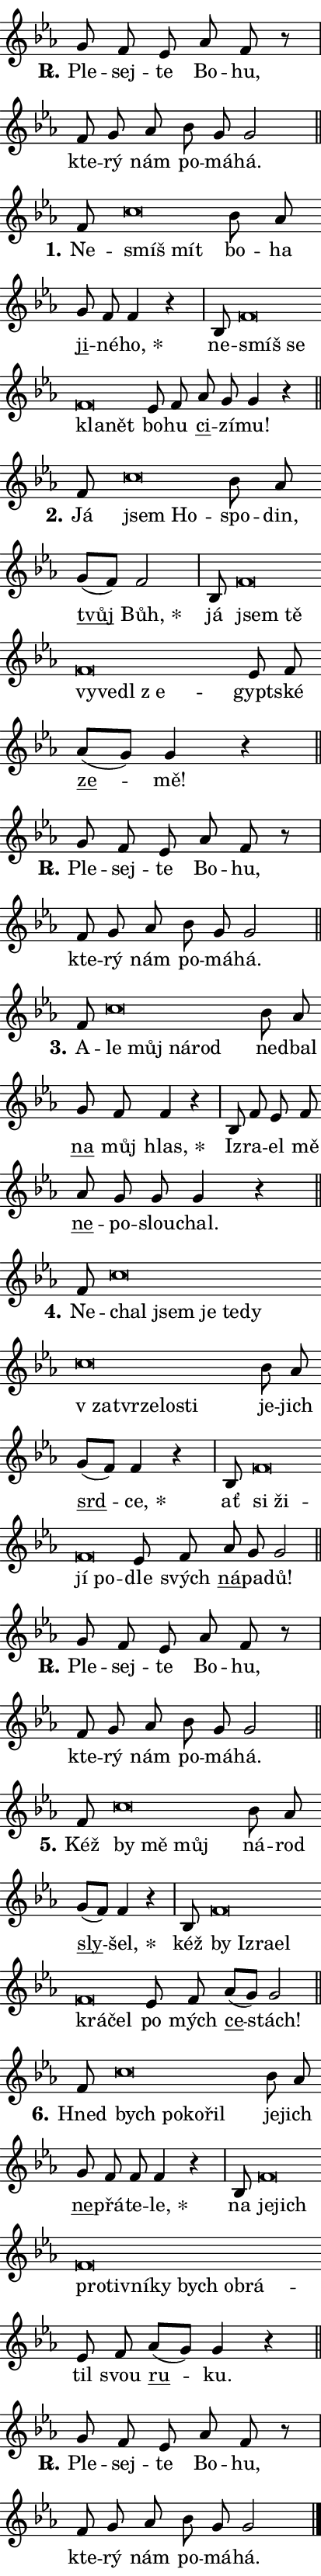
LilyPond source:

\version "2.22.1"
\header { tagline = "" }
\paper {
  indent = 0\cm
  top-margin = 0\cm
  right-margin = 0\cm
  bottom-margin = 0\cm
  left-margin = 0\cm
  paper-width = 7\cm
  page-breaking = #ly:one-page-breaking
  system-system-spacing.basic-distance = #11
  score-system-spacing.basic-distance = #11
  ragged-last = ##f
}


%% Author: Thomas Morley
%% https://lists.gnu.org/archive/html/lilypond-user/2020-05/msg00002.html
#(define (line-position grob)
"Returns position of @var[grob} in current system:
   @code{'start}, if at first time-step
   @code{'end}, if at last time-step
   @code{'middle} otherwise
"
  (let* ((col (ly:item-get-column grob))
         (ln (ly:grob-object col 'left-neighbor))
         (rn (ly:grob-object col 'right-neighbor))
         (col-to-check-left (if (ly:grob? ln) ln col))
         (col-to-check-right (if (ly:grob? rn) rn col))
         (break-dir-left
           (and
             (ly:grob-property col-to-check-left 'non-musical #f)
             (ly:item-break-dir col-to-check-left)))
         (break-dir-right
           (and
             (ly:grob-property col-to-check-right 'non-musical #f)
             (ly:item-break-dir col-to-check-right))))
        (cond ((eqv? 1 break-dir-left) 'start)
              ((eqv? -1 break-dir-right) 'end)
              (else 'middle))))

#(define (tranparent-at-line-position vctor)
  (lambda (grob)
  "Relying on @code{line-position} select the relevant enry from @var{vctor}.
Used to determine transparency,"
    (case (line-position grob)
      ((end) (not (vector-ref vctor 0)))
      ((middle) (not (vector-ref vctor 1)))
      ((start) (not (vector-ref vctor 2))))))

noteHeadBreakVisibility =
#(define-music-function (break-visibility)(vector?)
"Makes @code{NoteHead}s transparent relying on @var{break-visibility}"
#{
  \override NoteHead.transparent =
    #(tranparent-at-line-position break-visibility)
#})

#(define delete-ledgers-for-transparent-note-heads
  (lambda (grob)
    "Reads whether a @code{NoteHead} is transparent.
If so this @code{NoteHead} is removed from @code{'note-heads} from
@var{grob}, which is supposed to be @code{LedgerLineSpanner}.
As a result ledgers are not printed for this @code{NoteHead}"
    (let* ((nhds-array (ly:grob-object grob 'note-heads))
           (nhds-list
             (if (ly:grob-array? nhds-array)
                 (ly:grob-array->list nhds-array)
                 '()))
           ;; Relies on the transparent-property being done before
           ;; Staff.LedgerLineSpanner.after-line-breaking is executed.
           ;; This is fragile ...
           (to-keep
             (remove
               (lambda (nhd)
                 (ly:grob-property nhd 'transparent #f))
               nhds-list)))
      ;; TODO find a better method to iterate over grob-arrays, similiar
      ;; to filter/remove etc for lists
      ;; For now rebuilt from scratch
      (set! (ly:grob-object grob 'note-heads)  '())
      (for-each
        (lambda (nhd)
          (ly:pointer-group-interface::add-grob grob 'note-heads nhd))
        to-keep))))

hideNotes = {
  \noteHeadBreakVisibility #begin-of-line-visible
}
unHideNotes = {
  \noteHeadBreakVisibility #all-visible
}

% work-around for resetting accidentals
% https://lilypond.org/doc/v2.23/Documentation/notation/displaying-rhythms#unmetered-music
cadenzaMeasure = {
  \cadenzaOff
  \partial 1024 s1024
  \cadenzaOn
}

#(define-markup-command (accent layout props text) (markup?)
  "Underline accented syllable"
  (interpret-markup layout props
    #{\markup \override #'(offset . 4.3) \underline { #text }#}))

responsum = \markup \concat {
  "R" \hspace #-1.05 \path #0.1 #'((moveto 0 0.07) (lineto 0.9 0.8)) \hspace #0.05 "."
}

\layout {
    \context {
        \Staff
        \remove "Time_signature_engraver"
        \override LedgerLineSpanner.after-line-breaking = #delete-ledgers-for-transparent-note-heads
    }
    \context {
        \Voice {
            \override NoteHead.output-attributes = #'((class . "notehead"))
            \override Hairpin.height = #0.55
        }
    }
    \context {
        \Lyrics {
            \override StanzaNumber.output-attributes = #'((class . "stanzanumber"))
            \override LyricSpace.minimum-distance = #0.9
            \override LyricText.font-name = #"TeX Gyre Schola"
            \override LyricText.font-size = 1
            \override StanzaNumber.font-name = #"TeX Gyre Schola Bold"
            \override StanzaNumber.font-size = 1
        }
    }
}

% magnetic-lyrics.ily
%
%   written by
%     Jean Abou Samra <jean@abou-samra.fr>
%     Werner Lemberg <wl@gnu.org>
%
%   adapted by
%     Jiri Hon <jiri.hon@gmail.com>
%
% Version 2022-Apr-15

% https://www.mail-archive.com/lilypond-user@gnu.org/msg149350.html

#(define (Left_hyphen_pointer_engraver context)
   "Collect syllable-hyphen-syllable occurrences in lyrics and store
them in properties.  This engraver only looks to the left.  For
example, if the lyrics input is @code{foo -- bar}, it does the
following.

@itemize @bullet
@item
Set the @code{text} property of the @code{LyricHyphen} grob between
@q{foo} and @q{bar} to @code{foo}.

@item
Set the @code{left-hyphen} property of the @code{LyricText} grob with
text @q{foo} to the @code{LyricHyphen} grob between @q{foo} and
@q{bar}.
@end itemize

Use this auxiliary engraver in combination with the
@code{lyric-@/text::@/apply-@/magnetic-@/offset!} hook."
   (let ((hyphen #f)
         (text #f))
     (make-engraver
      (acknowledgers
       ((lyric-syllable-interface engraver grob source-engraver)
        (set! text grob)))
      (end-acknowledgers
       ((lyric-hyphen-interface engraver grob source-engraver)
        ;(when (not (grob::has-interface grob 'lyric-space-interface))
          (set! hyphen grob)));)
      ((stop-translation-timestep engraver)
       (when (and text hyphen)
         (ly:grob-set-object! text 'left-hyphen hyphen))
       (set! text #f)
       (set! hyphen #f)))))

#(define (lyric-text::apply-magnetic-offset! grob)
   "If the space between two syllables is less than the value in
property @code{LyricText@/.details@/.squash-threshold}, move the right
syllable to the left so that it gets concatenated with the left
syllable.

Use this function as a hook for
@code{LyricText@/.after-@/line-@/breaking} if the
@code{Left_@/hyphen_@/pointer_@/engraver} is active."
   (let ((hyphen (ly:grob-object grob 'left-hyphen #f)))
     (when hyphen
       (let ((left-text (ly:spanner-bound hyphen LEFT)))
         (when (grob::has-interface left-text 'lyric-syllable-interface)
           (let* ((common (ly:grob-common-refpoint grob left-text X))
                  (this-x-ext (ly:grob-extent grob common X))
                  (left-x-ext
                   (begin
                     ;; Trigger magnetism for left-text.
                     (ly:grob-property left-text 'after-line-breaking)
                     (ly:grob-extent left-text common X)))
                  ;; `delta` is the gap width between two syllables.
                  (delta (- (interval-start this-x-ext)
                            (interval-end left-x-ext)))
                  (details (ly:grob-property grob 'details))
                  (threshold (assoc-get 'squash-threshold details 0.2)))
             (when (< delta threshold)
               (let* (;; We have to manipulate the input text so that
                      ;; ligatures crossing syllable boundaries are not
                      ;; disabled.  For languages based on the Latin
                      ;; script this is essentially a beautification.
                      ;; However, for non-Western scripts it can be a
                      ;; necessity.
                      (lt (ly:grob-property left-text 'text))
                      (rt (ly:grob-property grob 'text))
                      (is-space (grob::has-interface hyphen 'lyric-space-interface))
                      (space (if is-space " " ""))
                      (space-markup (grob-interpret-markup grob " "))
                      (space-size (interval-length (ly:stencil-extent space-markup X)))
                      (extra-delta (if is-space space-size 0))
                      ;; Append new syllable.
                      (ltrt-space (if (and (string? lt) (string? rt))
                                (string-append lt space rt)
                                (make-concat-markup (list lt space rt))))
                      ;; Right-align `ltrt` to the right side.
                      (ltrt-space-markup (grob-interpret-markup
                               grob
                               (make-translate-markup
                                (cons (interval-length this-x-ext) 0)
                                (make-right-align-markup ltrt-space)))))
                 (begin
                   ;; Don't print `left-text`.
                   (ly:grob-set-property! left-text 'stencil #f)
                   ;; Set text and stencil (which holds all collected
                   ;; syllables so far) and shift it to the left.
                   (ly:grob-set-property! grob 'text ltrt-space)
                   (ly:grob-set-property! grob 'stencil ltrt-space-markup)
                   (ly:grob-translate-axis! grob (- (- delta extra-delta)) X))))))))))


#(define (lyric-hyphen::displace-bounds-first grob)
   ;; Make very sure this callback isn't triggered too early.
   (let ((left (ly:spanner-bound grob LEFT))
         (right (ly:spanner-bound grob RIGHT)))
     (ly:grob-property left 'after-line-breaking)
     (ly:grob-property right 'after-line-breaking)
     (ly:lyric-hyphen::print grob)))

squashThreshold = #0.4

\layout {
  \context {
    \Lyrics
    \consists #Left_hyphen_pointer_engraver
    \override LyricText.after-line-breaking =
      #lyric-text::apply-magnetic-offset!
    \override LyricHyphen.stencil = #lyric-hyphen::displace-bounds-first
    \override LyricText.details.squash-threshold = \squashThreshold
    \override LyricHyphen.minimum-distance = 0
    \override LyricHyphen.minimum-length = \squashThreshold
  }
}

squash = \override LyricText.details.squash-threshold = 9999
unSquash = \override LyricText.details.squash-threshold = \squashThreshold

left = \override LyricText.self-alignment-X = #LEFT
unLeft = \revert LyricText.self-alignment-X

starOffset = #(lambda (grob) 
                (let ((x_offset (ly:self-alignment-interface::aligned-on-x-parent grob)))
                  (if (= x_offset 0) 0 (+ x_offset 1.2))))

star = #(define-music-function (syllable)(string?)
"Append star separator at the end of a syllable"
#{
  \once \override LyricText.X-offset = #starOffset
  \lyricmode { \markup {
    #syllable
    \override #'((font-name . "TeX Gyre Schola Bold")) \hspace #0.2 \lower #0.65 \larger "*"
  } }
#})

starAccent = #(define-music-function (syllable)(string?)
"Append star separator at the end of a syllable and make accent"
#{
  \once \override LyricText.X-offset = #starOffset
  \lyricmode { \markup {
    \accent #syllable
    \override #'((font-name . "TeX Gyre Schola Bold")) \hspace #0.2 \lower #0.65 \larger "*"
  } }
#})

breath = #(define-music-function (syllable)(string?)
"Append breathing indicator at the end of a syllable"
#{
  \lyricmode { \markup { #syllable "+" } }
#})

optionalBreath = #(define-music-function (syllable)(string?)
"Append optional breathing indicator at the end of a syllable"
#{
  \lyricmode { \markup { #syllable "(+)" } }
#})


\score {
    <<
        \new Voice = "melody" { \cadenzaOn \key es \major \relative { g'8 f es as f r \cadenzaMeasure \bar "|" f g as \bar "" bes g g2 \cadenzaMeasure \bar "||" \break }
\relative { f'8 c'\breve*1/16 \hideNotes \breve*1/16 \bar "" \unHideNotes bes8 as \bar "" g f f4 r \cadenzaMeasure \bar "|" bes,8 f'\breve*1/16 \hideNotes \breve*1/16 \bar "" \breve*1/16 \breve*1/16 \bar "" \unHideNotes es8 f \bar "" as g g4 r \cadenzaMeasure \bar "||" \break }
\relative { f'8 c'\breve*1/16 \hideNotes \breve*1/16 \bar "" \unHideNotes bes8 as \bar "" g[( f)] f2 \cadenzaMeasure \bar "|" bes,8 f'\breve*1/16 \hideNotes \breve*1/16 \bar "" \breve*1/16 \bar "" \breve*1/16 \bar "" \breve*1/16 \breve*1/16 \bar "" \unHideNotes es8 f \bar "" as[( g)] g4 r \cadenzaMeasure \bar "||" \break }
\relative { g'8 f es as f r \cadenzaMeasure \bar "|" f g as \bar "" bes g g2 \cadenzaMeasure \bar "||" \break }
\relative { f'8 c'\breve*1/16 \hideNotes \breve*1/16 \bar "" \breve*1/16 \breve*1/16 \bar "" \unHideNotes bes8 as \bar "" g f f4 r \cadenzaMeasure \bar "|" bes,8 f'8 es8 f \bar "" as g g g4 r \cadenzaMeasure \bar "||" \break }
\relative { f'8 c'\breve*1/16 \hideNotes \breve*1/16 \bar "" \breve*1/16 \bar "" \breve*1/16 \bar "" \breve*1/16 \bar "" \breve*1/16 \bar "" \breve*1/16 \bar "" \breve*1/16 \bar "" \breve*1/16 \breve*1/16 \bar "" \unHideNotes bes8 as \bar "" g[( f)] f4 r \cadenzaMeasure \bar "|" bes,8 f'\breve*1/16 \hideNotes \breve*1/16 \bar "" \breve*1/16 \breve*1/16 \bar "" \unHideNotes es8 f \bar "" as g g2 \cadenzaMeasure \bar "||" \break }
\relative { g'8 f es as f r \cadenzaMeasure \bar "|" f g as \bar "" bes g g2 \cadenzaMeasure \bar "||" \break }
\relative { f'8 c'\breve*1/16 \hideNotes \breve*1/16 \breve*1/16 \bar "" \unHideNotes bes8 as \bar "" g[( f)] f4 r \cadenzaMeasure \bar "|" bes,8 f'\breve*1/16 \hideNotes \breve*1/16 \bar "" \breve*1/16 \bar "" \breve*1/16 \bar "" \breve*1/16 \breve*1/16 \bar "" \unHideNotes es8 f \bar "" as[( g)] g2 \cadenzaMeasure \bar "||" \break }
\relative { f'8 c'\breve*1/16 \hideNotes \breve*1/16 \bar "" \breve*1/16 \breve*1/16 \bar "" \unHideNotes bes8 as \bar "" g f f f4 r \cadenzaMeasure \bar "|" bes,8 f'\breve*1/16 \hideNotes \breve*1/16 \bar "" \breve*1/16 \bar "" \breve*1/16 \bar "" \breve*1/16 \bar "" \breve*1/16 \bar "" \breve*1/16 \bar "" \breve*1/16 \breve*1/16 \bar "" \unHideNotes es8 f \bar "" as[( g)] g4 r \cadenzaMeasure \bar "||" \break }
\relative { g'8 f es as f r \cadenzaMeasure \bar "|" f g as \bar "" bes g g2 \cadenzaMeasure \bar "||" \break } \bar "|." }
        \new Lyrics \lyricsto "melody" { \lyricmode { \set stanza = \responsum
Ple -- sej -- te Bo -- hu, kte -- rý nám po -- má -- há.
\set stanza = "1."
Ne -- \left smíš \squash mít \unLeft \unSquash bo -- ha \markup \accent ji -- né -- \star ho, ne -- \left smíš \squash se kla -- nět \unLeft \unSquash bo -- hu \markup \accent ci -- zí -- mu!
\set stanza = "2."
Já \left jsem \squash Ho -- \unLeft \unSquash spo -- din, \markup \accent tvůj \star Bůh, já \left jsem \squash tě vy -- ve -- dl "z e" -- \unLeft \unSquash gypt -- ské \markup \accent ze -- mě!
\set stanza = \responsum
Ple -- sej -- te Bo -- hu, kte -- rý nám po -- má -- há.
\set stanza = "3."
A -- \left le \squash můj ná -- rod \unLeft \unSquash ne -- dbal \markup \accent na můj \star hlas, Iz -- ra -- el mě \markup \accent ne -- po -- slou -- chal.
\set stanza = "4."
Ne -- \left chal \squash jsem je te -- dy "v za" -- tvr -- ze -- lo -- sti \unLeft \unSquash je -- jich \markup \accent srd -- \star ce, ať \left si \squash ži -- jí po -- \unLeft \unSquash dle svých \markup \accent ná -- pa -- dů!
\set stanza = \responsum
Ple -- sej -- te Bo -- hu, kte -- rý nám po -- má -- há.
\set stanza = "5."
Kéž \left by \squash mě můj \unLeft \unSquash ná -- rod \markup \accent sly -- \star šel, kéž \left by \squash Iz -- ra -- el krá -- čel \unLeft \unSquash po mých \markup \accent ce -- stách!
\set stanza = "6."
Hned \left bych \squash po -- ko -- řil \unLeft \unSquash je -- jich \markup \accent ne -- přá -- te -- \star le, na \left je -- \squash jich pro -- tiv -- ní -- ky bych ob -- rá -- \unLeft \unSquash til svou \markup \accent ru -- ku.
\set stanza = \responsum
Ple -- sej -- te Bo -- hu, kte -- rý nám po -- má -- há. } }
    >>
    \layout {}
}
